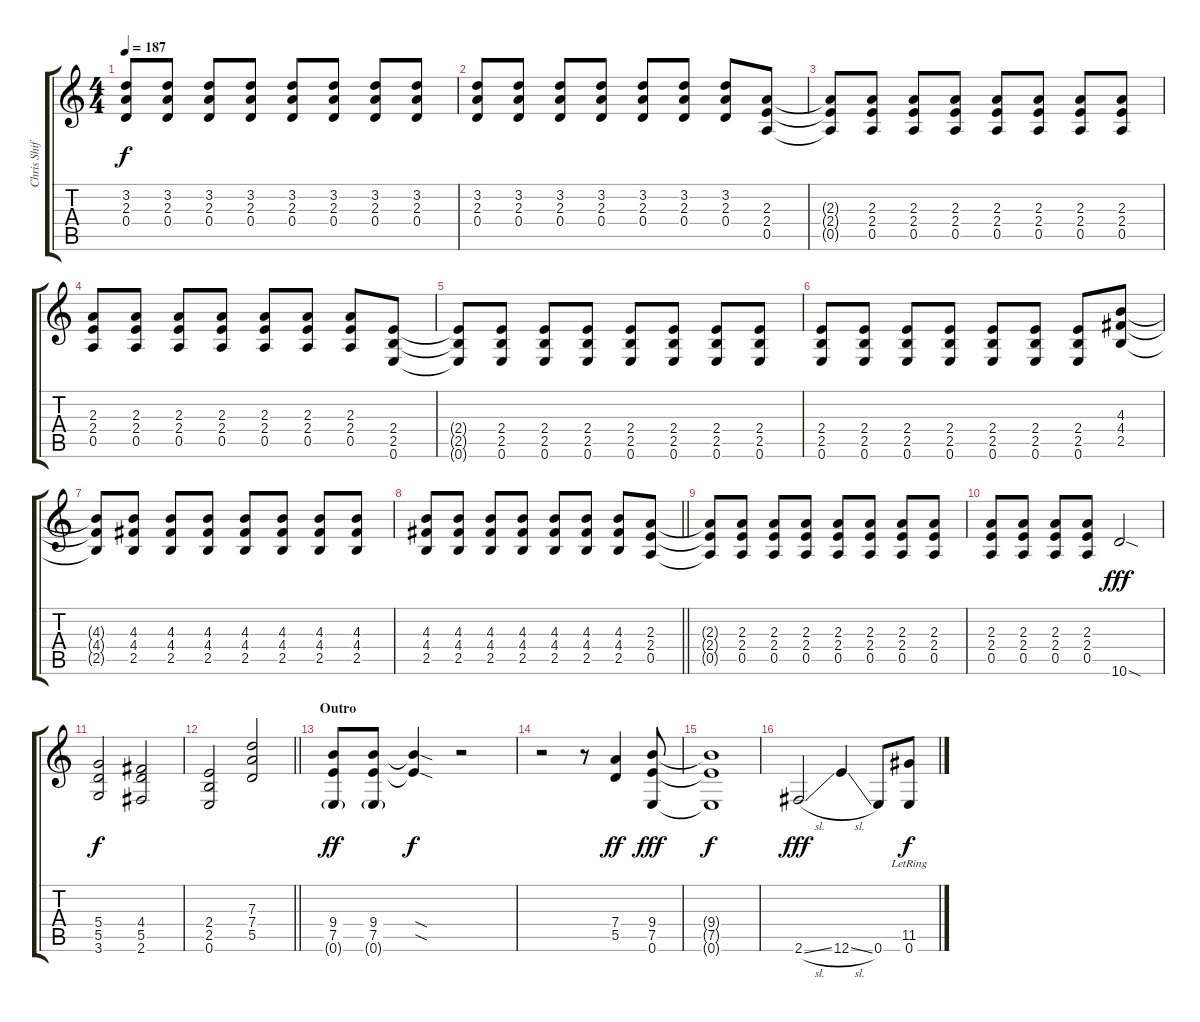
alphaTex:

\track ("Chris Shiflett " "Chris Shif") {instrument distortionguitar}
\staff {score tabs}
\tuning (E4 B3 G3 D3 A2 E2) {hide}
\ts (4 4)
\tempo 187
\clef g2
\ks c
(3.2{t} 2.3{t} 0.4{t}).8{dy f} (3.2 2.3 0.4).8 (3.2 2.3 0.4).8 (3.2 2.3 0.4).8 (3.2 2.3 0.4).8 (3.2 2.3 0.4).8 (3.2 2.3 0.4).8 (3.2 2.3 0.4).8 |
(3.2 2.3 0.4).8 (3.2 2.3 0.4).8 (3.2 2.3 0.4).8 (3.2 2.3 0.4).8 (3.2 2.3 0.4).8 (3.2 2.3 0.4).8 (3.2 2.3 0.4).8 (2.3 2.4 0.5).8 |
(2.3{t} 2.4{t} 0.5{t}).8 (2.3 2.4 0.5).8 (2.3 2.4 0.5).8 (2.3 2.4 0.5).8 (2.3 2.4 0.5).8 (2.3 2.4 0.5).8 (2.3 2.4 0.5).8 (2.3 2.4 0.5).8 |
(2.3 2.4 0.5).8 (2.3 2.4 0.5).8 (2.3 2.4 0.5).8 (2.3 2.4 0.5).8 (2.3 2.4 0.5).8 (2.3 2.4 0.5).8 (2.3 2.4 0.5).8 (2.4 2.5 0.6).8 |
(2.4{t} 2.5{t} 0.6{t}).8 (2.4 2.5 0.6).8 (2.4 2.5 0.6).8 (2.4 2.5 0.6).8 (2.4 2.5 0.6).8 (2.4 2.5 0.6).8 (2.4 2.5 0.6).8 (2.4 2.5 0.6).8 |
(2.4 2.5 0.6).8 (2.4 2.5 0.6).8 (2.4 2.5 0.6).8 (2.4 2.5 0.6).8 (2.4 2.5 0.6).8 (2.4 2.5 0.6).8 (2.4 2.5 0.6).8 (4.3 4.4 2.5).8 |
(4.3{t} 4.4{t} 2.5{t}).8 (4.3 4.4 2.5).8 (4.3 4.4 2.5).8 (4.3 4.4 2.5).8 (4.3 4.4 2.5).8 (4.3 4.4 2.5).8 (4.3 4.4 2.5).8 (4.3 4.4 2.5).8 |
\barLineRight lightlight
(4.3 4.4 2.5).8 (4.3 4.4 2.5).8 (4.3 4.4 2.5).8 (4.3 4.4 2.5).8 (4.3 4.4 2.5).8 (4.3 4.4 2.5).8 (4.3 4.4 2.5).8 (2.3 2.4 0.5).8 |
(2.3{t} 2.4{t} 0.5{t}).8 (2.3 2.4 0.5).8 (2.3 2.4 0.5).8 (2.3 2.4 0.5).8 (2.3 2.4 0.5).8 (2.3 2.4 0.5).8 (2.3 2.4 0.5).8 (2.3 2.4 0.5).8 |
(2.3 2.4 0.5).8 (2.3 2.4 0.5).8 (2.3 2.4 0.5).8 (2.3 2.4 0.5).8 10.6{sod}.2{dy fff} |
(5.4 5.5 3.6).2{dy f} (4.4 5.5 2.6).2 |
\barLineRight lightlight
(2.4 2.5 0.6).2 (7.3 7.4 5.5).2 |
\section ("" "Outro")
(9.4 7.5 0.6{g}).8{dy ff} (9.4 7.5 0.6{g}).8 (9.4{sod t} 7.5{sod t}).4{dy f} r.2 |
r.2 r.8 (7.4 5.5).4{dy ff} (9.4 7.5 0.6).8{dy fff} |
(9.4{t} 7.5{t} 0.6{t}).1{dy f} |
2.6{sl}.2{dy fff} 12.6{sl}.4 0.6.8 (11.5{lr} 0.6{lr}).8{dy f}
